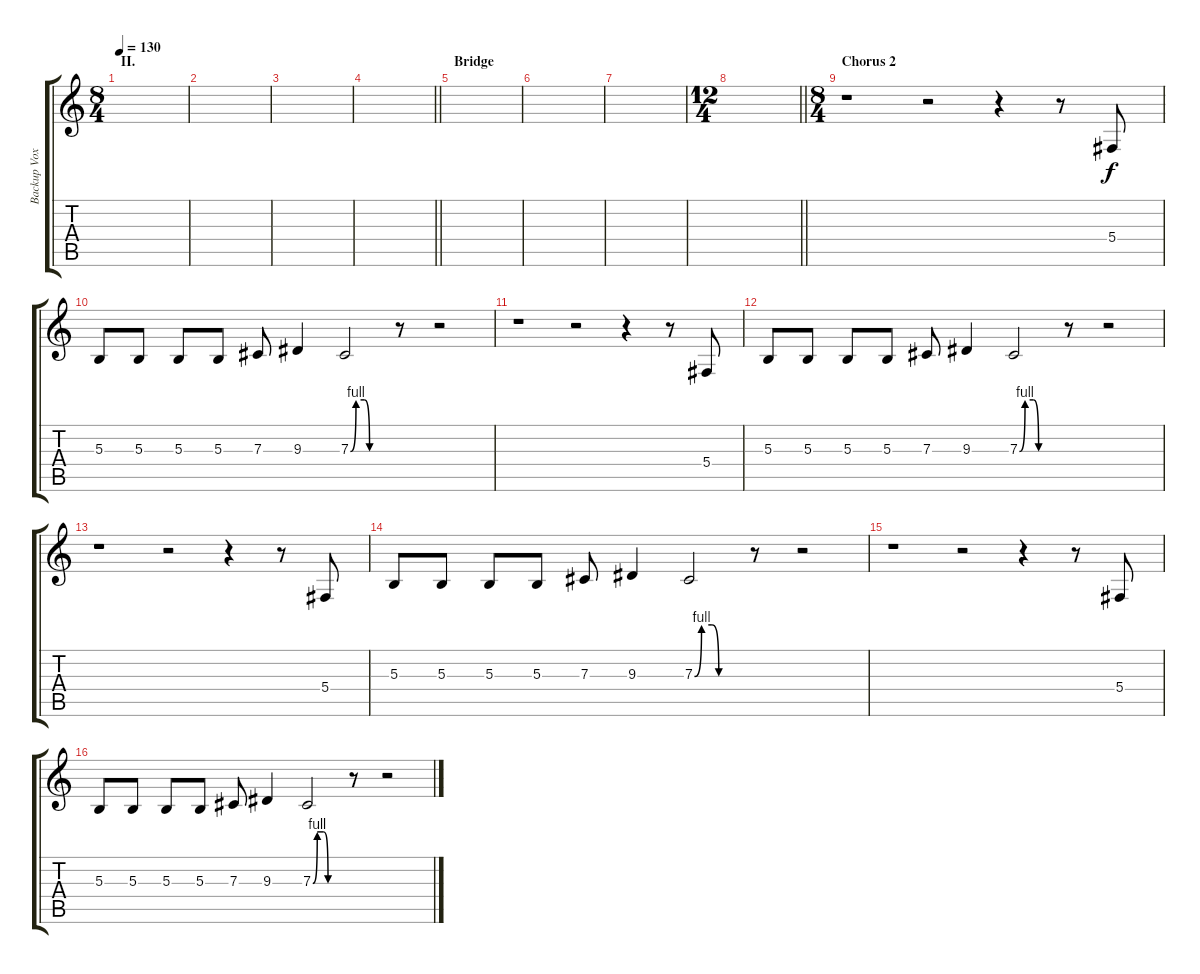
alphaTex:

\track ("Backup Vox1 (Raimund)" "Backup Vox") {instrument frenchhorn}
\staff {score tabs}
\tuning (Eb4 Bb3 Gb3 Db3 Ab2 Eb2) {hide}
\ts (8 4)
\section ("" "II.")
\tempo 130
\clef g2
\ks c
|
|
|
\barLineRight lightlight
|
\section ("" "Bridge")
|
|
|
\ts (12 4)
\barLineRight lightlight
|
\ts (8 4)
\section ("" "Chorus 2")
r.1 r.2 r.4 r.8 5.4.8 |
5.3.8 5.3.8 5.3.8 5.3.8 7.3.8 9.3.4 7.3{be (custom 0 0 8 4 20 4 28 0 60 0)}.2 r.8 r.2 |
r.1 r.2 r.4 r.8 5.4.8 |
5.3.8 5.3.8 5.3.8 5.3.8 7.3.8 9.3.4 7.3{be (custom 0 0 8 4 20 4 28 0 60 0)}.2 r.8 r.2 |
r.1 r.2 r.4 r.8 5.4.8 |
5.3.8 5.3.8 5.3.8 5.3.8 7.3.8 9.3.4 7.3{be (custom 0 0 8 4 20 4 28 0 60 0)}.2 r.8 r.2 |
r.1 r.2 r.4 r.8 5.4.8 |
5.3.8 5.3.8 5.3.8 5.3.8 7.3.8 9.3.4 7.3{be (custom 0 0 8 4 20 4 28 0 60 0)}.2 r.8 r.2
